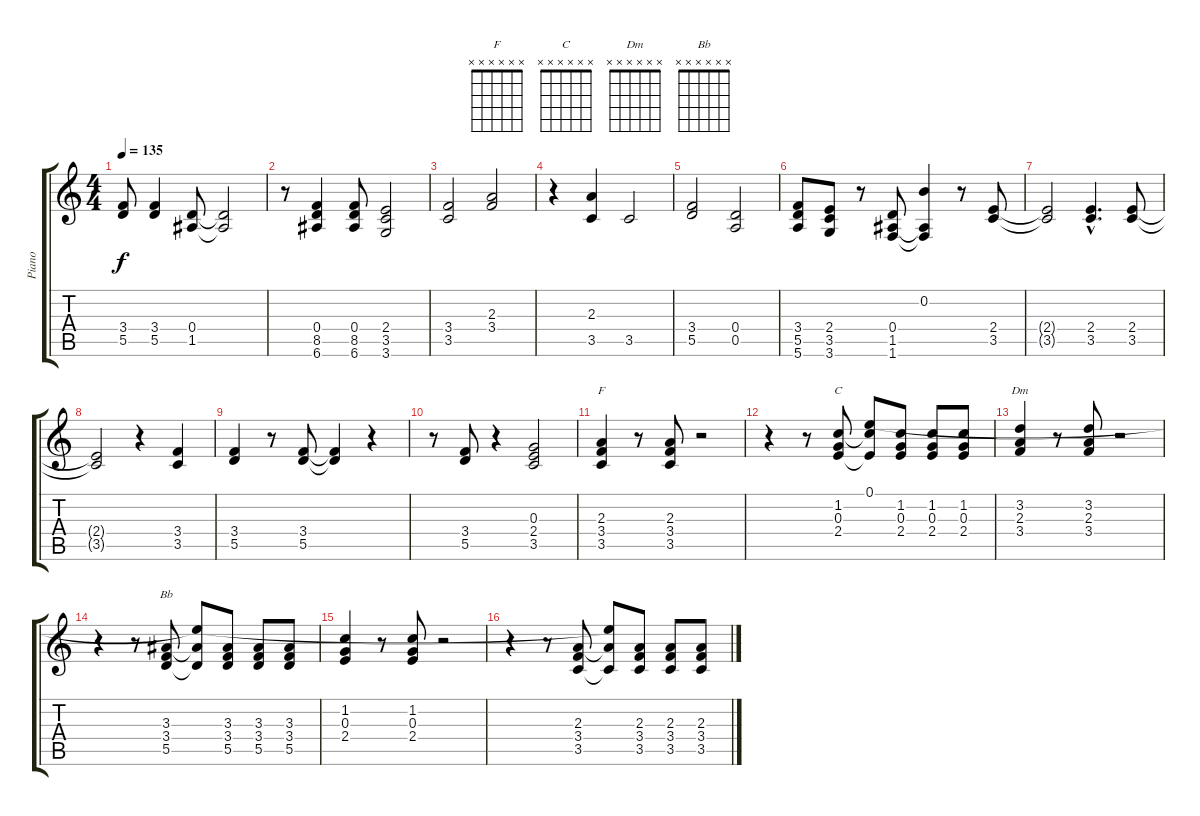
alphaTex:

\track ("Piano " "Piano ") {instrument acousticgrandpiano}
\staff {score tabs}
\tuning (E5 B4 G4 D4 A3 E3) {hide}
\chord ("F" x x x x x x) {firstfret 0}
\chord ("C" x x x x x x) {firstfret 0}
\chord ("Dm" x x x x x x) {firstfret 0}
\chord ("Bb" x x x x x x) {firstfret 0}
\ts (4 4)
\tempo 135
\clef g2
\ks c
(3.4 5.5).8{dy f} (3.4 5.5).4 (0.4 1.5).8 (0.4{t} 1.5{t}).2 |
r.8 (0.4 8.5 6.6).4 (0.4 8.5 6.6).8 (2.4 3.5 3.6).2 |
(3.4 3.5).2 (2.3 3.4).2 |
r.4 (2.3 3.5).4 3.5.2 |
(3.4 5.5).2 (0.4 0.5).2 |
(3.4 5.5 5.6).8 (2.4 3.5 3.6).8 r.8 (0.4 1.5 1.6).8 (0.2 1.5{t} 1.6{t}).4 r.8 (2.4 3.5).8 |
(2.4{t} 3.5{t}).2 (2.4{hac} 3.5{hac}).4{d} (2.4 3.5).8 |
(2.4{t} 3.5{t}).2 r.4 (3.4 3.5).4 |
(3.4 5.5).4 r.8 (3.4 5.5).8 (3.4{t} 5.5{t}).4 r.4 |
r.8 (3.4 5.5).8 r.4 (0.3 2.4 3.5).2 |
(2.3 3.4 3.5).4{ch "F"} r.8 (2.3 3.4 3.5).8 r.2 |
r.4 r.8 (1.2 0.3 2.4).8{ch "C"} (0.1 1.2{t} 2.4{t}).8 (1.2 0.3 2.4).8 (1.2 0.3 2.4).8 (1.2 0.3 2.4).8 |
(3.2 2.3 3.4).4{ch "Dm"} r.8 (3.2 2.3 3.4).8 r.2 |
r.4 r.8 (3.3 3.4 5.5).8{ch "Bb"} (0.1{t} 3.3{t} 5.5{t}).8 (3.3 3.4 5.5).8 (3.3 3.4 5.5).8 (3.3 3.4 5.5).8 |
(1.2 0.3 2.4).4 r.8 (1.2 0.3 2.4).8 r.2 |
r.4 r.8 (2.3 3.4 3.5).8 (0.1{t} 2.3{t} 3.5{t}).8 (2.3 3.4 3.5).8 (2.3 3.4 3.5).8 (2.3 3.4 3.5).8
